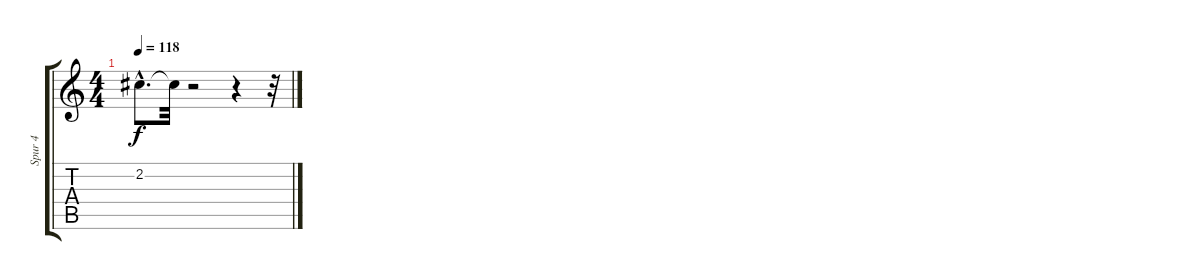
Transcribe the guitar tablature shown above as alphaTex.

\track ("Spur 4" "Spur 4") {instrument electricguitarclean}
\staff {score tabs}
\tuning (E4 B3 G3 D3 A2 E2) {hide}
\ts (4 4)
\tempo 118
\clef g2
\ks c
2.2{hac t}.8{d dy f} 2.2{t}.32 r.2 r.4 r.32
